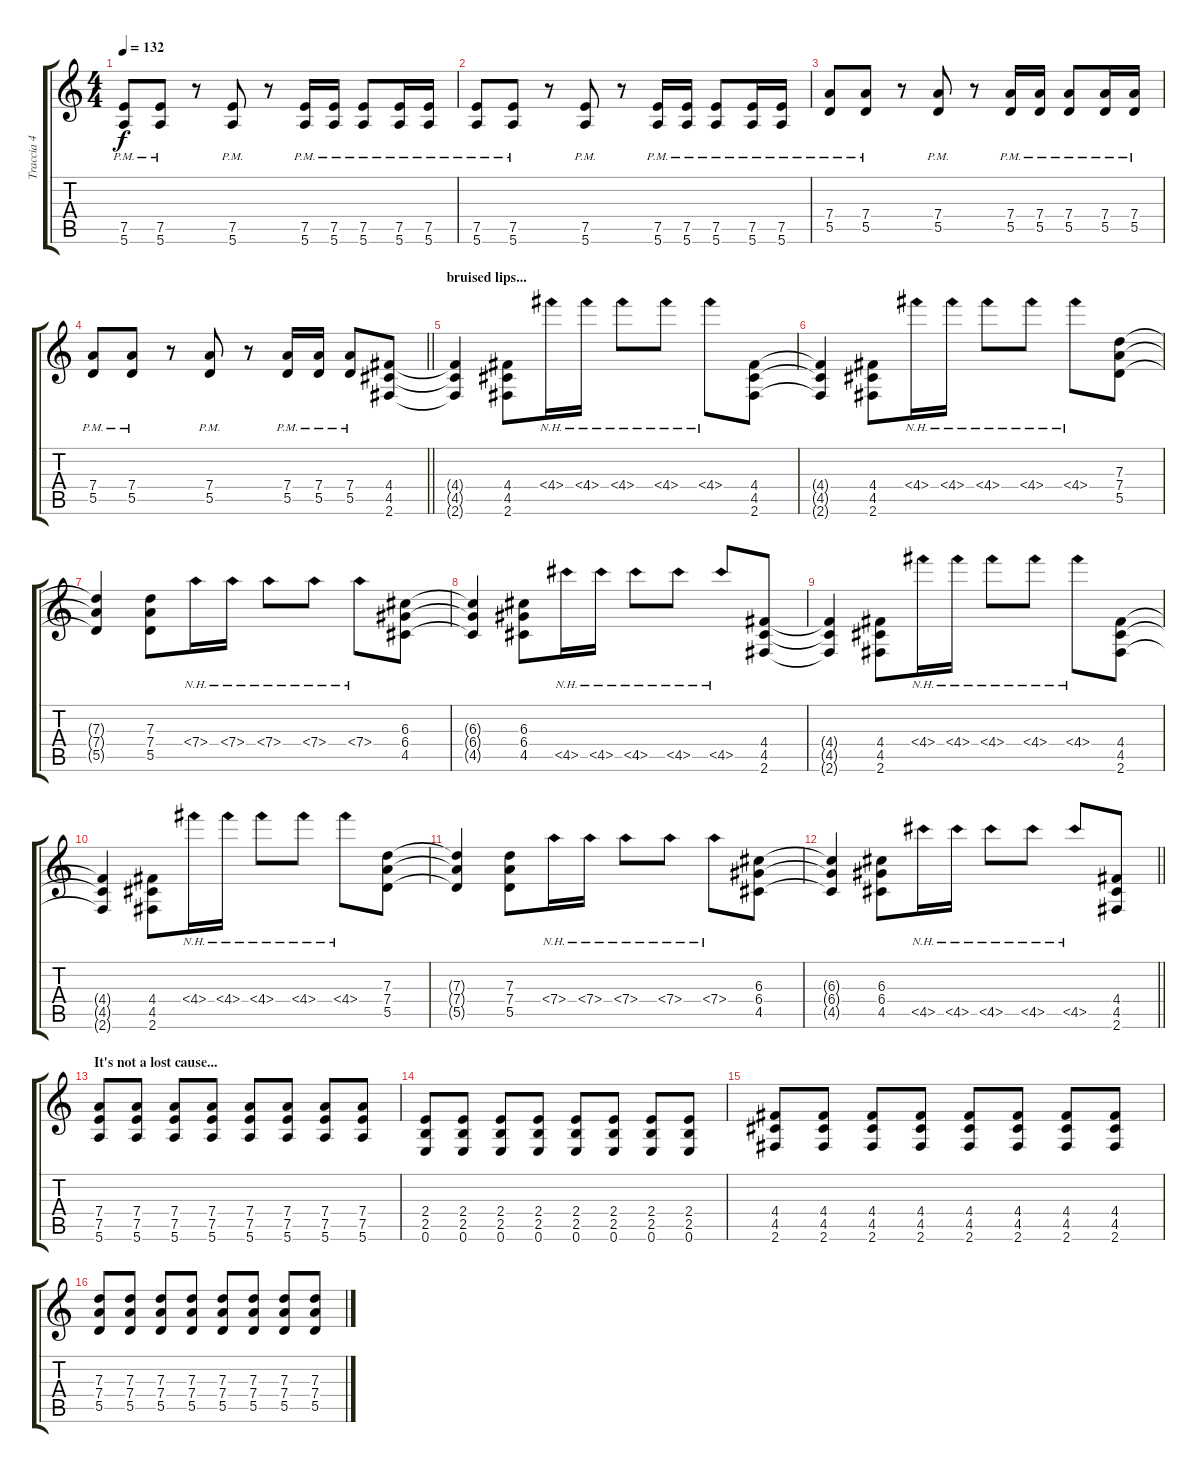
\track ("Traccia 4" "Traccia 4") {instrument distortionguitar}
\staff {score tabs}
\tuning (E4 B3 G3 D3 A2 E2) {hide}
\ts (4 4)
\tempo 132
\clef g2
\ks c
(7.5{pm} 5.6{pm}).8{dy f} (7.5{pm} 5.6{pm}).8 r.8 (7.5{pm} 5.6{pm}).8 r.8 (7.5{pm} 5.6{pm}).16 (7.5{pm} 5.6{pm}).16 (7.5{pm} 5.6{pm}).8 (7.5{pm} 5.6{pm}).16 (7.5{pm} 5.6{pm}).16 |
(7.5{pm} 5.6{pm}).8 (7.5{pm} 5.6{pm}).8 r.8 (7.5{pm} 5.6{pm}).8 r.8 (7.5{pm} 5.6{pm}).16 (7.5{pm} 5.6{pm}).16 (7.5{pm} 5.6{pm}).8 (7.5{pm} 5.6{pm}).16 (7.5{pm} 5.6{pm}).16 |
(7.4{pm} 5.5{pm}).8{volume 11} (7.4{pm} 5.5{pm}).8 r.8 (7.4{pm} 5.5{pm}).8 r.8 (7.4{pm} 5.5{pm}).16 (7.4{pm} 5.5{pm}).16 (7.4{pm} 5.5{pm}).8 (7.4{pm} 5.5{pm}).16 (7.4{pm} 5.5{pm}).16 |
\barLineRight lightlight
(7.4{pm} 5.5{pm}).8 (7.4{pm} 5.5{pm}).8 r.8 (7.4{pm} 5.5{pm}).8 r.8 (7.4{pm} 5.5{pm}).16 (7.4{pm} 5.5{pm}).16 (7.4{pm} 5.5{pm}).8 (4.4 4.5 2.6).8 |
\section ("" "bruised lips...")
(4.4{t} 4.5{t} 2.6{t}).4 (4.4 4.5 2.6).8 4.4{nh}.16 4.4{nh}.16 4.4{nh}.8 4.4{nh}.8 4.4{nh}.8 (4.4 4.5 2.6).8 |
(4.4{t} 4.5{t} 2.6{t}).4 (4.4 4.5 2.6).8 4.4{nh}.16 4.4{nh}.16 4.4{nh}.8 4.4{nh}.8 4.4{nh}.8 (7.3 7.4 5.5).8 |
(7.3{t} 7.4{t} 5.5{t}).4 (7.3 7.4 5.5).8 7.4{nh}.16 7.4{nh}.16 7.4{nh}.8 7.4{nh}.8 7.4{nh}.8 (6.3 6.4 4.5).8 |
(6.3{t} 6.4{t} 4.5{t}).4 (6.3 6.4 4.5).8 4.5{nh}.16 4.5{nh}.16 4.5{nh}.8 4.5{nh}.8 4.5{nh}.8 (4.4 4.5 2.6).8 |
(4.4{t} 4.5{t} 2.6{t}).4 (4.4 4.5 2.6).8 4.4{nh}.16 4.4{nh}.16 4.4{nh}.8 4.4{nh}.8 4.4{nh}.8 (4.4 4.5 2.6).8 |
(4.4{t} 4.5{t} 2.6{t}).4 (4.4 4.5 2.6).8 4.4{nh}.16 4.4{nh}.16 4.4{nh}.8 4.4{nh}.8 4.4{nh}.8 (7.3 7.4 5.5).8 |
(7.3{t} 7.4{t} 5.5{t}).4 (7.3 7.4 5.5).8 7.4{nh}.16 7.4{nh}.16 7.4{nh}.8 7.4{nh}.8 7.4{nh}.8 (6.3 6.4 4.5).8 |
\barLineRight lightlight
(6.3{t} 6.4{t} 4.5{t}).4 (6.3 6.4 4.5).8 4.5{nh}.16 4.5{nh}.16 4.5{nh}.8 4.5{nh}.8 4.5{nh}.8 (4.4 4.5 2.6).8 |
\section ("" "It's not a lost cause...")
(7.4 7.5 5.6).8 (7.4 7.5 5.6).8 (7.4 7.5 5.6).8 (7.4 7.5 5.6).8 (7.4 7.5 5.6).8 (7.4 7.5 5.6).8 (7.4 7.5 5.6).8 (7.4 7.5 5.6).8 |
(2.4 2.5 0.6).8 (2.4 2.5 0.6).8 (2.4 2.5 0.6).8 (2.4 2.5 0.6).8 (2.4 2.5 0.6).8 (2.4 2.5 0.6).8 (2.4 2.5 0.6).8 (2.4 2.5 0.6).8 |
(4.4 4.5 2.6).8 (4.4 4.5 2.6).8 (4.4 4.5 2.6).8 (4.4 4.5 2.6).8 (4.4 4.5 2.6).8 (4.4 4.5 2.6).8 (4.4 4.5 2.6).8 (4.4 4.5 2.6).8 |
(7.3 7.4 5.5).8 (7.3 7.4 5.5).8 (7.3 7.4 5.5).8 (7.3 7.4 5.5).8 (7.3 7.4 5.5).8 (7.3 7.4 5.5).8 (7.3 7.4 5.5).8 (7.3 7.4 5.5).8
